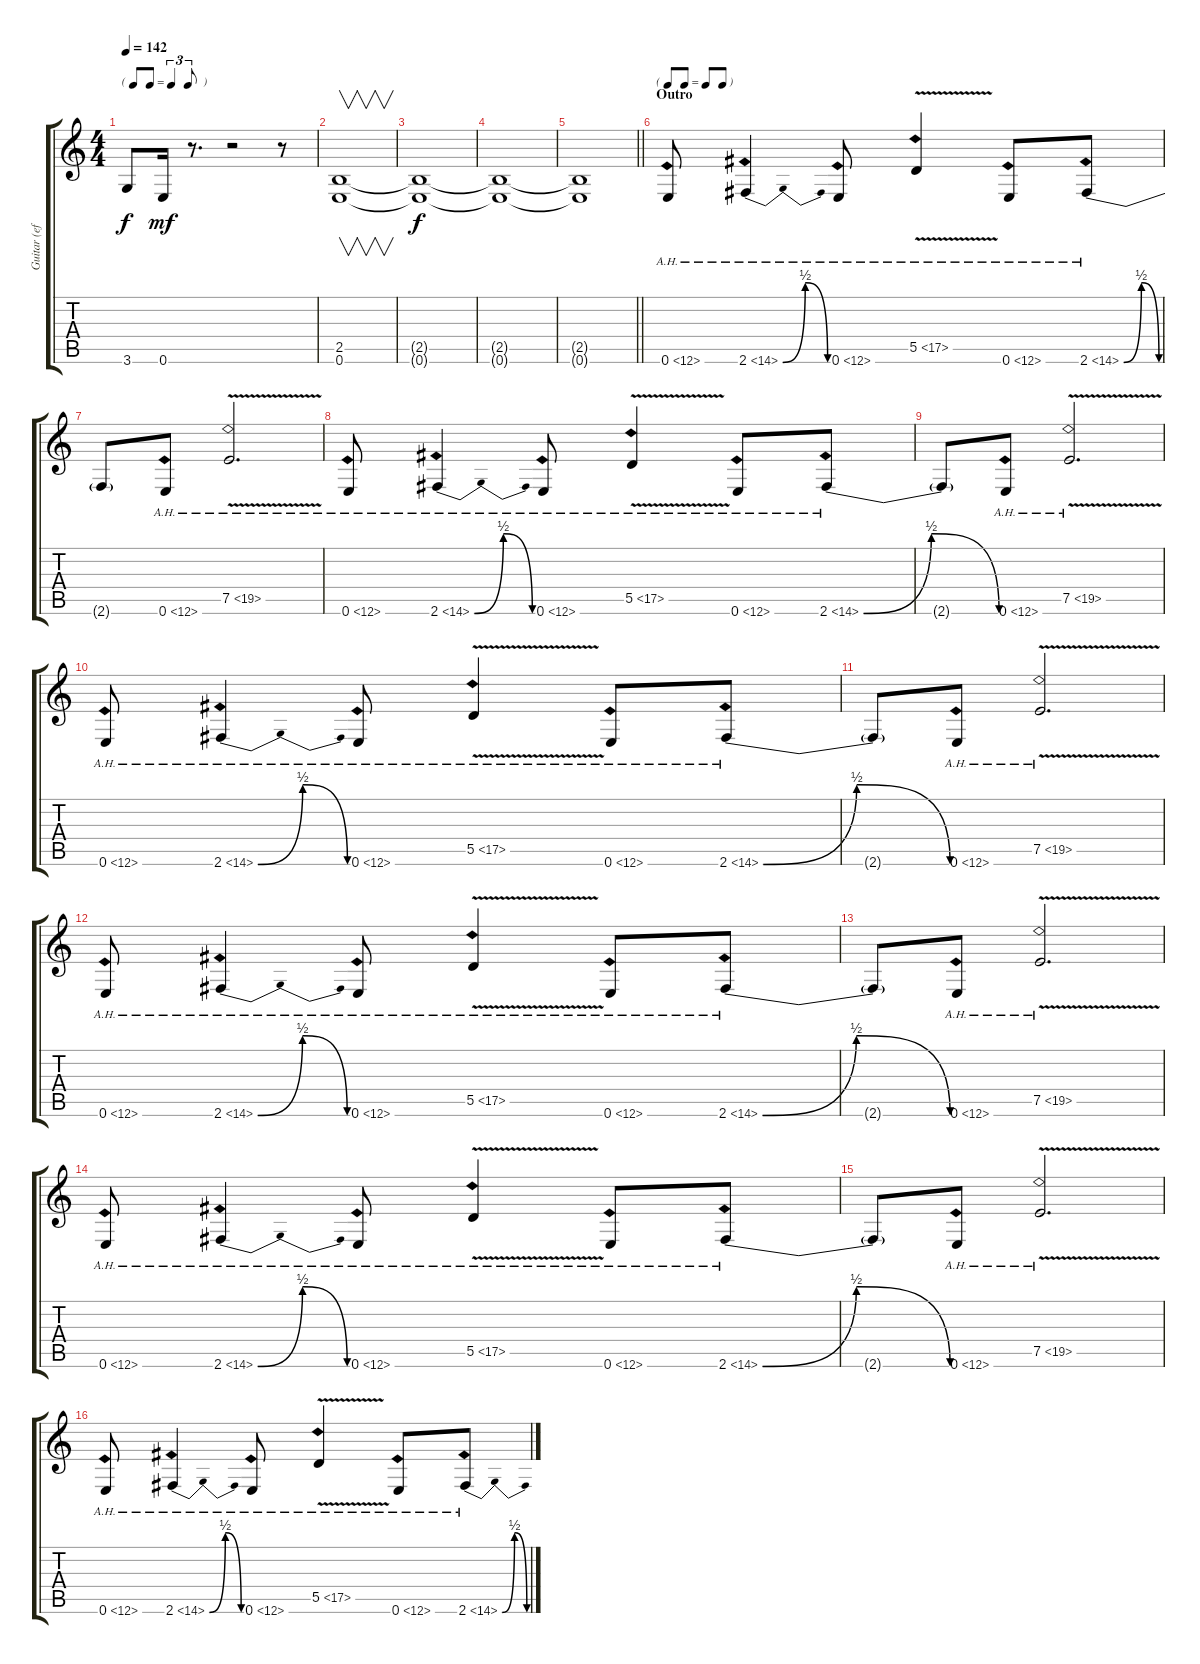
\track ("Guitar (effects)" "Guitar (ef") {instrument distortionguitar}
\staff {score tabs}
\tuning (E4 B3 G3 D3 A2 E2) {hide}
\ts (4 4)
\tf triplet8th
\tempo 142
\clef g2
\ks c
3.6{t}.8{dy f} 0.6.16{dy mf} r.8{d} r.2 r.8 |
(2.5 0.6).1{v} |
(2.5{t} 0.6{t}).1{dy f volume 1} |
(2.5{t} 0.6{t}).1 |
\barLineRight lightlight
(2.5{t} 0.6{t}).1 |
\tf none
\section ("" "Outro")
0.6{ah 12}.8{volume 7 balance 14} 2.6{be (bendrelease 0 0 15 2 45 2 60 0) ah 12}.4 0.6{ah 12}.8 5.5{ah 12 v}.4 0.6{ah 12}.8 2.6{be (bendrelease 0 0 15 2 45 2 60 0) ah 12}.8 |
2.6{t}.8 0.6{ah 12}.8 7.5{ah 12 v}.2{d} |
0.6{ah 12}.8 2.6{be (bendrelease 0 0 15 2 45 2 60 0) ah 12}.4 0.6{ah 12}.8 5.5{ah 12 v}.4 0.6{ah 12}.8 2.6{be (bendrelease 0 0 15 2 45 2 60 0) ah 12}.8 |
2.6{t}.8 0.6{ah 12}.8 7.5{ah 12 v}.2{d} |
0.6{ah 12}.8 2.6{be (bendrelease 0 0 15 2 45 2 60 0) ah 12}.4 0.6{ah 12}.8 5.5{ah 12 v}.4 0.6{ah 12}.8 2.6{be (bendrelease 0 0 15 2 45 2 60 0) ah 12}.8 |
2.6{t}.8 0.6{ah 12}.8 7.5{ah 12 v}.2{d} |
0.6{ah 12}.8 2.6{be (bendrelease 0 0 15 2 45 2 60 0) ah 12}.4 0.6{ah 12}.8 5.5{ah 12 v}.4 0.6{ah 12}.8 2.6{be (bendrelease 0 0 15 2 45 2 60 0) ah 12}.8 |
2.6{t}.8 0.6{ah 12}.8 7.5{ah 12 v}.2{d} |
0.6{ah 12}.8 2.6{be (bendrelease 0 0 15 2 45 2 60 0) ah 12}.4 0.6{ah 12}.8 5.5{ah 12 v}.4 0.6{ah 12}.8 2.6{be (bendrelease 0 0 15 2 45 2 60 0) ah 12}.8 |
2.6{t}.8 0.6{ah 12}.8 7.5{ah 12 v}.2{d} |
0.6{ah 12}.8 2.6{be (bendrelease 0 0 15 2 45 2 60 0) ah 12}.4 0.6{ah 12}.8 5.5{ah 12 v}.4 0.6{ah 12}.8 2.6{be (bendrelease 0 0 15 2 45 2 60 0) ah 12}.8
